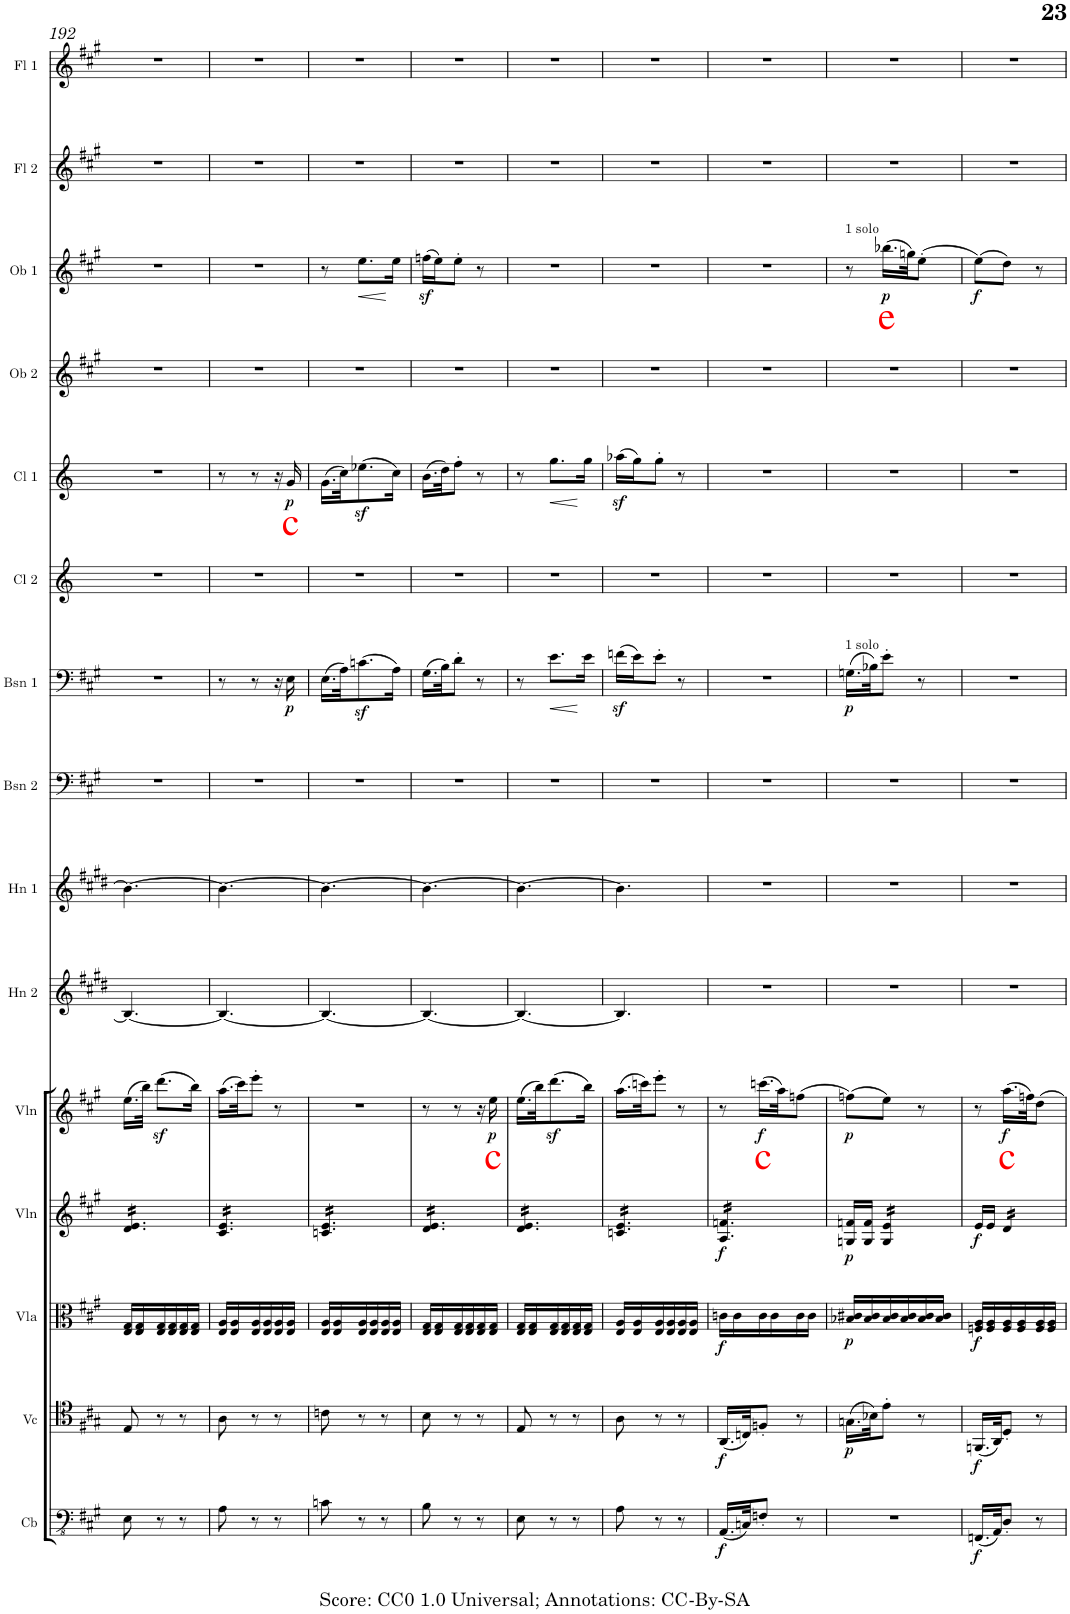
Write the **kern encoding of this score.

**kern	**dynam	**kern	**dynam	**kern	**dynam	**kern	**dynam	**kern	**text	**dynam	**kern	**kern	**kern	**kern	**dynam	**kern	**kern	**text	**dynam	**kern	**kern	**text	**dynam	**kern	**kern
*part15	*part15	*part14	*part14	*part13	*part13	*part12	*part12	*part11	*part11	*part11	*part10	*part9	*part8	*part7	*part7	*part6	*part5	*part5	*part5	*part4	*part3	*part3	*part3	*part2	*part1
*staff15	*staff15	*staff14	*staff14	*staff13	*staff13	*staff12	*staff12	*staff11	*staff11	*staff11	*staff10	*staff9	*staff8	*staff7	*staff7	*staff6	*staff5	*staff5	*staff5	*staff4	*staff3	*staff3	*staff3	*staff2	*staff1
*I"Contrabass	*	*I"Violoncello	*	*I"Viola	*	*I"Violin	*	*I"Violin	*	*	*I"F Horn 2 (orig. E and A)	*I"F Horn 1 (orig. E and A)	*I"Bassoon 2	*I"Bassoon 1	*	*I"A Clarinet 2	*I"A Clarinet 1	*	*	*I"Oboe 2	*I"Oboe 1	*	*	*I"Flute 2	*I"Flute 1
*I'Cb	*	*I'Vc	*	*I'Vla	*	*I'Vln	*	*I'Vln	*	*	*I'Hn 2	*I'Hn 1	*I'Bsn 2	*I'Bsn 1	*	*I'Cl 2	*I'Cl 1	*	*	*I'Ob 2	*I'Ob 1	*	*	*I'Fl 2	*I'Fl 1
!!LO:PB:g=z
*clefFv4	*	*clefC4	*	*clefC3	*	*clefG2	*	*clefG2	*	*	*clefG2	*clefG2	*clefF4	*clefF4	*	*clefG2	*clefG2	*	*	*clefG2	*clefG2	*	*	*clefG2	*clefG2
*	*	*	*	*	*	*	*	*	*	*	*Trd4c7	*Trd4c7	*	*	*	*Trd2c3	*Trd2c3	*	*	*	*	*	*	*	*
*k[f#c#g#]	*	*k[f#c#g#]	*	*k[f#c#g#]	*	*k[f#c#g#]	*	*k[f#c#g#]	*	*	*k[f#c#g#d#]	*k[f#c#g#d#]	*k[f#c#g#]	*k[f#c#g#]	*	*k[]	*k[]	*	*	*k[f#c#g#]	*k[f#c#g#]	*	*	*k[f#c#g#]	*k[f#c#g#]
*M3/8	*	*M3/8	*	*M3/8	*	*M3/8	*	*M3/8	*	*	*M3/8	*M3/8	*M3/8	*M3/8	*	*M3/8	*M3/8	*	*	*M3/8	*M3/8	*	*	*M3/8	*M3/8
=192	=192	=192	=192	=192	=192	=192	=192	=192	=192	=192	=192	=192	=192	=192	=192	=192	=192	=192	=192	=192	=192	=192	=192	=192	=192
*	*	*	*	*	*	*tremolo	*	*	*	*	*	*	*	*	*	*	*	*	*	*	*	*	*	*	*
8EE\	.	8E/	.	16E/ 16G#/LL	.	16d/ 16e/LL	.	(16.ee\LL	.	.	4.B/_	4.b\_	4.r	4.r	.	4.r	4.r	.	.	4.r	4.r	.	.	4.r	4.r
.	.	.	.	16E/ 16G#/	.	16d/ 16e/	.	.	.	.	.	.	.	.	.	.	.	.	.	.	.	.	.	.	.
.	.	.	.	.	.	.	.	32bb\JJk)	.	.	.	.	.	.	.	.	.	.	.	.	.	.	.	.	.
8r	.	8r	.	16E/ 16G#/	.	16d/ 16e/	.	(8.dddz<\L	.	.	.	.	.	.	.	.	.	.	.	.	.	.	.	.	.
.	.	.	.	16E/ 16G#/	.	16d/ 16e/	.	.	.	.	.	.	.	.	.	.	.	.	.	.	.	.	.	.	.
8r	.	8r	.	16E/ 16G#/	.	16d/ 16e/	.	.	.	.	.	.	.	.	.	.	.	.	.	.	.	.	.	.	.
.	.	.	.	16E/ 16G#/JJ	.	16d/ 16e/JJ	.	16bb\Jk)	.	.	.	.	.	.	.	.	.	.	.	.	.	.	.	.	.
=193	=193	=193	=193	=193	=193	=193	=193	=193	=193	=193	=193	=193	=193	=193	=193	=193	=193	=193	=193	=193	=193	=193	=193	=193	=193
8AA\	.	8A\	.	16E/ 16A/LL	.	16c#/ 16e/LL	.	(16.aa\LL	.	.	4.B/_	4.b\_	4.r	8r	.	4.r	8r	.	.	4.r	4.r	.	.	4.r	4.r
.	.	.	.	16E/ 16A/	.	16c#/ 16e/	.	.	.	.	.	.	.	.	.	.	.	.	.	.	.	.	.	.	.
.	.	.	.	.	.	.	.	32ccc#\JK)	.	.	.	.	.	.	.	.	.	.	.	.	.	.	.	.	.
8r	.	8r	.	16E/ 16A/	.	16c#/ 16e/	.	8eee'\J	.	.	.	.	.	8r	.	.	8r	.	.	.	.	.	.	.	.
.	.	.	.	16E/ 16A/	.	16c#/ 16e/	.	.	.	.	.	.	.	.	.	.	.	.	.	.	.	.	.	.	.
8r	.	8r	.	16E/ 16A/	.	16c#/ 16e/	.	8r	.	.	.	.	.	16r	.	.	16r	.	.	.	.	.	.	.	.
!	!	!	!	!	!	!	!	!	!	!	!	!	!	!	!LO:DY:b	!	!	!LO:LY:b:color=#FF0000	!LO:DY:b	!	!	!	!	!	!
.	.	.	.	16E/ 16A/JJ	.	16c#/ 16e/JJ	.	.	.	.	.	.	.	16E\	p	.	16g/	c	p	.	.	.	.	.	.
=194	=194	=194	=194	=194	=194	=194	=194	=194	=194	=194	=194	=194	=194	=194	=194	=194	=194	=194	=194	=194	=194	=194	=194	=194	=194
8Cn\	.	8cn\	.	16E/ 16A/LL	.	16cn/ 16e/LL	.	4.r	.	.	4.B/_	4.b\_	4.r	(16.E\LL	.	4.r	(16.g\LL	.	.	4.r	8r	.	.	4.r	4.r
.	.	.	.	16E/ 16A/	.	16cn/ 16e/	.	.	.	.	.	.	.	.	.	.	.	.	.	.	.	.	.	.	.
.	.	.	.	.	.	.	.	.	.	.	.	.	.	32A\JK)	.	.	32cc\JK)	.	.	.	.	.	.	.	.
!	!	!	!	!	!	!	!	!	!	!	!	!	!	!	!	!	!	!	!	!	!	!	!LO:HP:b	!	!
8r	.	8r	.	16E/ 16A/	.	16cn/ 16e/	.	.	.	.	.	.	.	(8.cnz<\	.	.	(8.ee-Xz<\	.	.	.	8.ee\L	.	<	.	.
.	.	.	.	16E/ 16A/	.	16cn/ 16e/	.	.	.	.	.	.	.	.	.	.	.	.	.	.	.	.	.	.	.
8r	.	8r	.	16E/ 16A/	.	16cn/ 16e/	.	.	.	.	.	.	.	.	.	.	.	.	.	.	.	.	.	.	.
.	.	.	.	16E/ 16A/JJ	.	16cn/ 16e/JJ	.	.	.	.	.	.	.	16A\Jk)	.	.	16cc\Jk)	.	.	.	16ee\Jk	.	[	.	.
=195	=195	=195	=195	=195	=195	=195	=195	=195	=195	=195	=195	=195	=195	=195	=195	=195	=195	=195	=195	=195	=195	=195	=195	=195	=195
8BB\	.	8B\	.	16E/ 16G#/LL	.	16d/ 16e/LL	.	8r	.	.	4.B/_	4.b\_	4.r	(16.G#\LL	.	4.r	(16.b\LL	.	.	4.r	(16ffnz<\LL	.	.	4.r	4.r
.	.	.	.	16E/ 16G#/	.	16d/ 16e/	.	.	.	.	.	.	.	.	.	.	.	.	.	.	16ee\J)	.	.	.	.
.	.	.	.	.	.	.	.	.	.	.	.	.	.	32B\JK)	.	.	32dd\JK)	.	.	.	.	.	.	.	.
8r	.	8r	.	16E/ 16G#/	.	16d/ 16e/	.	8r	.	.	.	.	.	8d'\J	.	.	8ff'\J	.	.	.	8ee'\J	.	.	.	.
.	.	.	.	16E/ 16G#/	.	16d/ 16e/	.	.	.	.	.	.	.	.	.	.	.	.	.	.	.	.	.	.	.
8r	.	8r	.	16E/ 16G#/	.	16d/ 16e/	.	16r	.	.	.	.	.	8r	.	.	8r	.	.	.	8r	.	.	.	.
!	!	!	!	!	!	!	!	!	!LO:LY:b:color=#FF0000	!LO:DY:b	!	!	!	!	!	!	!	!	!	!	!	!	!	!	!
.	.	.	.	16E/ 16G#/JJ	.	16d/ 16e/JJ	.	16ee\	c	p	.	.	.	.	.	.	.	.	.	.	.	.	.	.	.
=196	=196	=196	=196	=196	=196	=196	=196	=196	=196	=196	=196	=196	=196	=196	=196	=196	=196	=196	=196	=196	=196	=196	=196	=196	=196
8EE\	.	8E/	.	16E/ 16G#/LL	.	16d/ 16e/LL	.	(16.ee\LL	.	.	4.B/_	4.b\_	4.r	8r	.	4.r	8r	.	.	4.r	4.r	.	.	4.r	4.r
.	.	.	.	16E/ 16G#/	.	16d/ 16e/	.	.	.	.	.	.	.	.	.	.	.	.	.	.	.	.	.	.	.
.	.	.	.	.	.	.	.	32bb\JK)	.	.	.	.	.	.	.	.	.	.	.	.	.	.	.	.	.
!	!	!	!	!	!	!	!	!	!	!	!	!	!	!	!LO:HP:b	!	!	!	!LO:HP:b	!	!	!	!	!	!
8r	.	8r	.	16E/ 16G#/	.	16d/ 16e/	.	(8.dddz<\	.	.	.	.	.	8.e\L	<	.	8.gg\L	.	<	.	.	.	.	.	.
.	.	.	.	16E/ 16G#/	.	16d/ 16e/	.	.	.	.	.	.	.	.	.	.	.	.	.	.	.	.	.	.	.
8r	.	8r	.	16E/ 16G#/	.	16d/ 16e/	.	.	.	.	.	.	.	.	.	.	.	.	.	.	.	.	.	.	.
.	.	.	.	16E/ 16G#/JJ	.	16d/ 16e/JJ	.	16bb\Jk)	.	.	.	.	.	16e\Jk	[	.	16gg\Jk	.	[	.	.	.	.	.	.
=197	=197	=197	=197	=197	=197	=197	=197	=197	=197	=197	=197	=197	=197	=197	=197	=197	=197	=197	=197	=197	=197	=197	=197	=197	=197
8AA\	.	8A\	.	16E/ 16A/LL	.	16cn/ 16e/LL	.	(16.aa\LL	.	.	4.B/]	4.b\]	4.r	(16fnz<\LL	.	4.r	(16aa-Xz<\LL	.	.	4.r	4.r	.	.	4.r	4.r
.	.	.	.	16E/ 16A/	.	16cn/ 16e/	.	.	.	.	.	.	.	16e\J)	.	.	16gg\J)	.	.	.	.	.	.	.	.
.	.	.	.	.	.	.	.	32cccn\JK)	.	.	.	.	.	.	.	.	.	.	.	.	.	.	.	.	.
8r	.	8r	.	16E/ 16A/	.	16cn/ 16e/	.	8eee'\J	.	.	.	.	.	8e'\J	.	.	8gg'\J	.	.	.	.	.	.	.	.
.	.	.	.	16E/ 16A/	.	16cn/ 16e/	.	.	.	.	.	.	.	.	.	.	.	.	.	.	.	.	.	.	.
8r	.	8r	.	16E/ 16A/	.	16cn/ 16e/	.	8r	.	.	.	.	.	8r	.	.	8r	.	.	.	.	.	.	.	.
.	.	.	.	16E/ 16A/JJ	.	16cn/ 16e/JJ	.	.	.	.	.	.	.	.	.	.	.	.	.	.	.	.	.	.	.
=198	=198	=198	=198	=198	=198	=198	=198	=198	=198	=198	=198	=198	=198	=198	=198	=198	=198	=198	=198	=198	=198	=198	=198	=198	=198
!	!LO:DY:b	!	!LO:DY:b	!	!LO:DY:b	!	!LO:DY:b	!	!	!	!	!	!	!	!	!	!	!	!	!	!	!	!	!	!
(16.AAA/LL	f	(16.AA/LL	f	16cn\LL	f	16A/ 16fn/LL	f	8r	.	.	4.r	4.r	4.r	4.r	.	4.r	4.r	.	.	4.r	4.r	.	.	4.r	4.r
.	.	.	.	16c\	.	16A/ 16fn/	.	.	.	.	.	.	.	.	.	.	.	.	.	.	.	.	.	.	.
32CCn/JK)	.	32Cn/JK)	.	.	.	.	.	.	.	.	.	.	.	.	.	.	.	.	.	.	.	.	.	.	.
!	!	!	!	!	!	!	!	!	!LO:LY:b:color=#FF0000	!LO:DY:b	!	!	!	!	!	!	!	!	!	!	!	!	!	!	!
8FFn'/J	.	8Fn'/J	.	16c\	.	16A/ 16fn/	.	(16.cccn\LL	c	f	.	.	.	.	.	.	.	.	.	.	.	.	.	.	.
.	.	.	.	16c\	.	16A/ 16fn/	.	.	.	.	.	.	.	.	.	.	.	.	.	.	.	.	.	.	.
.	.	.	.	.	.	.	.	32aa\JK)	.	.	.	.	.	.	.	.	.	.	.	.	.	.	.	.	.
8r	.	8r	.	16c\	.	16A/ 16fn/	.	(8ffn\J	.	.	.	.	.	.	.	.	.	.	.	.	.	.	.	.	.
.	.	.	.	16c\JJ	.	16A/ 16fn/JJ	.	.	.	.	.	.	.	.	.	.	.	.	.	.	.	.	.	.	.
*	*	*	*	*	*	*Xtremolo	*	*	*	*	*	*	*	*	*	*	*	*	*	*	*	*	*	*	*
=199	=199	=199	=199	=199	=199	=199	=199	=199	=199	=199	=199	=199	=199	=199	=199	=199	=199	=199	=199	=199	=199	=199	=199	=199	=199
!	!	!	!	!	!	!	!	!	!	!	!	!	!	!	!	!	!	!	!	!	!LO:TX:a:t=1 solo	!	!	!	!
!	!	!	!	!	!	!	!	!	!	!	!	!	!	!LO:TX:a:t=1 solo	!	!	!	!	!	!	!	!	!	!	!
!	!	!	!LO:DY:b	!	!LO:DY:b	!	!LO:DY:b	!	!	!LO:DY:b	!	!	!	!	!LO:DY:b	!	!	!	!	!	!	!	!	!	!
4.r	.	(16.Gn\LL	p	16B-X/ 16c#X/LL	p	16Gn/ 16fn/LL	p	(8ffn\L)	.	p	4.r	4.r	4.r	(16.Gn\LL	p	4.r	4.r	.	.	4.r	8r	.	.	4.r	4.r
.	.	.	.	16B-/ 16c#/	.	16G/ 16f/JJ	.	.	.	.	.	.	.	.	.	.	.	.	.	.	.	.	.	.	.
.	.	32B-X\JK)	.	.	.	.	.	.	.	.	.	.	.	32B-X\JK)	.	.	.	.	.	.	.	.	.	.	.
!	!	!	!	!	!	!	!	!	!	!	!	!	!	!	!	!	!	!	!	!	!	!LO:LY:b:color=#FF0000	!LO:DY:b	!	!
*	*	*	*	*	*	*tremolo	*	*	*	*	*	*	*	*	*	*	*	*	*	*	*	*	*	*	*
.	.	8e'\J	.	16B-/ 16c#/	.	16G/ 16e/LL	.	8ee\J)	.	.	.	.	.	8e'\J	.	.	.	.	.	.	(16.bb-X\LL	e	p	.	.
.	.	.	.	16B-/ 16c#/	.	16G/ 16e/	.	.	.	.	.	.	.	.	.	.	.	.	.	.	.	.	.	.	.
.	.	.	.	.	.	.	.	.	.	.	.	.	.	.	.	.	.	.	.	.	32ggn\JK)	.	.	.	.
.	.	8r	.	16B-/ 16c#/	.	16G/ 16e/	.	8r	.	.	.	.	.	8r	.	.	.	.	.	.	(8ee'\J	.	.	.	.
.	.	.	.	16B-/ 16c#/JJ	.	16G/ 16e/JJ	.	.	.	.	.	.	.	.	.	.	.	.	.	.	.	.	.	.	.
*	*	*	*	*	*	*Xtremolo	*	*	*	*	*	*	*	*	*	*	*	*	*	*	*	*	*	*	*
=200	=200	=200	=200	=200	=200	=200	=200	=200	=200	=200	=200	=200	=200	=200	=200	=200	=200	=200	=200	=200	=200	=200	=200	=200	=200
!	!LO:DY:b	!	!LO:DY:b	!	!LO:DY:b	!	!LO:DY:b	!	!	!	!	!	!	!	!	!	!	!	!	!	!	!	!LO:DY:b	!	!
(16.FFFn/LL	f	(16.FFn/LL	f	16Fn/ 16A/LL	f	16e/LL	f	8r	.	.	4.r	4.r	4.r	4.r	.	4.r	4.r	.	.	4.r	(8ee\L)	.	f	4.r	4.r
.	.	.	.	16F/ 16A/	.	16e/JJ	.	.	.	.	.	.	.	.	.	.	.	.	.	.	.	.	.	.	.
32AAA/JK)	.	32AA/JK)	.	.	.	.	.	.	.	.	.	.	.	.	.	.	.	.	.	.	.	.	.	.	.
!	!	!	!	!	!	!	!	!	!LO:LY:b:color=#FF0000	!LO:DY:b	!	!	!	!	!	!	!	!	!	!	!	!	!	!	!
*	*	*	*	*	*	*tremolo	*	*	*	*	*	*	*	*	*	*	*	*	*	*	*	*	*	*	*
8DD'/J	.	8D'/J	.	16F/ 16A/	.	16d/LL	.	(16.aa\LL	c	f	.	.	.	.	.	.	.	.	.	.	8dd\J)	.	.	.	.
.	.	.	.	16F/ 16A/	.	16d/	.	.	.	.	.	.	.	.	.	.	.	.	.	.	.	.	.	.	.
.	.	.	.	.	.	.	.	32ffn\JK)	.	.	.	.	.	.	.	.	.	.	.	.	.	.	.	.	.
8r	.	8r	.	16F/ 16A/	.	16d/	.	8dd\J	.	.	.	.	.	.	.	.	.	.	.	.	8r	.	.	.	.
.	.	.	.	16F/ 16A/JJ	.	16d/JJ	.	.	.	.	.	.	.	.	.	.	.	.	.	.	.	.	.	.	.
*	*	*	*	*	*	*Xtremolo	*	*	*	*	*	*	*	*	*	*	*	*	*	*	*	*	*	*	*
=	=	=	=	=	=	=	=	=	=	=	=	=	=	=	=	=	=	=	=	=	=	=	=	=	=
*-	*-	*-	*-	*-	*-	*-	*-	*-	*-	*-	*-	*-	*-	*-	*-	*-	*-	*-	*-	*-	*-	*-	*-	*-	*-
